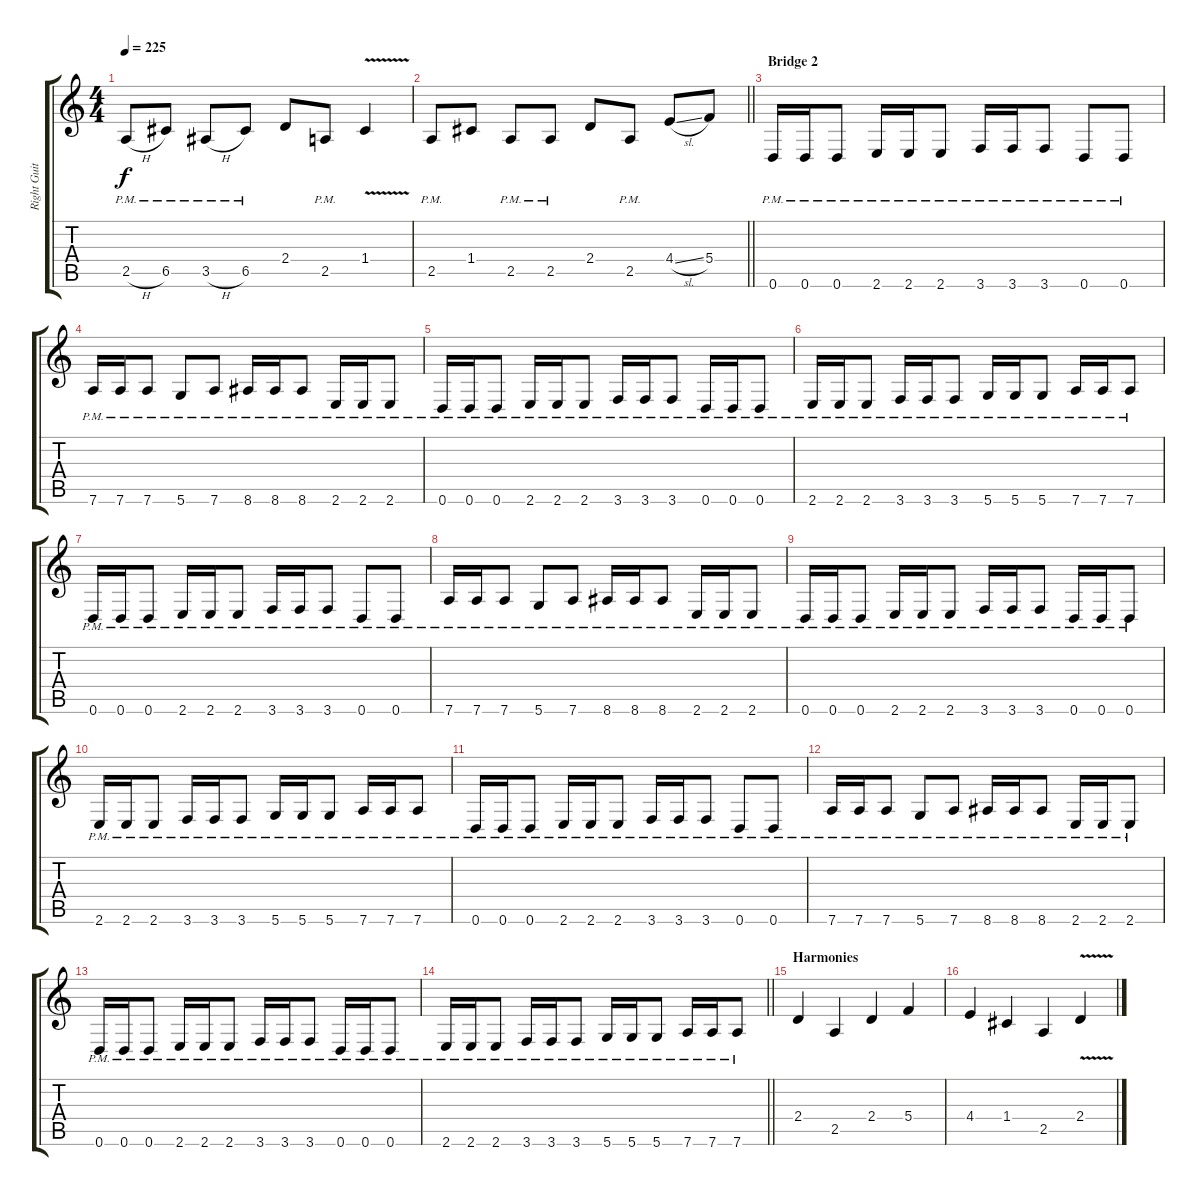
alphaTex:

\track ("Right Guitar" "Right Guit") {instrument distortionguitar}
\staff {score tabs}
\tuning (D4 A3 F3 C3 G2 D2) {hide}
\ts (4 4)
\tempo 225
\clef g2
\ks c
2.5{h pm}.8{dy f} 6.5{pm}.8 3.5{h pm}.8 6.5{pm}.8 2.4.8 2.5{pm}.8 1.4{v}.4 |
\barLineRight lightlight
2.5{pm}.8 1.4.8 2.5{pm}.8 2.5{pm}.8 2.4.8 2.5{pm}.8 4.4{sl}.8 5.4.8 |
\section ("" "Bridge 2")
0.6{pm}.16 0.6{pm}.16 0.6{pm}.8 2.6{pm}.16 2.6{pm}.16 2.6{pm}.8 3.6{pm}.16 3.6{pm}.16 3.6{pm}.8 0.6{pm}.8 0.6{pm}.8 |
7.6{pm}.16 7.6{pm}.16 7.6{pm}.8 5.6{pm}.8 7.6{pm}.8 8.6{pm}.16 8.6{pm}.16 8.6{pm}.8 2.6{pm}.16 2.6{pm}.16 2.6{pm}.8 |
0.6{pm}.16 0.6{pm}.16 0.6{pm}.8 2.6{pm}.16 2.6{pm}.16 2.6{pm}.8 3.6{pm}.16 3.6{pm}.16 3.6{pm}.8 0.6{pm}.16 0.6{pm}.16 0.6{pm}.8 |
2.6{pm}.16 2.6{pm}.16 2.6{pm}.8 3.6{pm}.16 3.6{pm}.16 3.6{pm}.8 5.6{pm}.16 5.6{pm}.16 5.6{pm}.8 7.6{pm}.16 7.6{pm}.16 7.6{pm}.8 |
0.6{pm}.16 0.6{pm}.16 0.6{pm}.8 2.6{pm}.16 2.6{pm}.16 2.6{pm}.8 3.6{pm}.16 3.6{pm}.16 3.6{pm}.8 0.6{pm}.8 0.6{pm}.8 |
7.6{pm}.16 7.6{pm}.16 7.6{pm}.8 5.6{pm}.8 7.6{pm}.8 8.6{pm}.16 8.6{pm}.16 8.6{pm}.8 2.6{pm}.16 2.6{pm}.16 2.6{pm}.8 |
0.6{pm}.16 0.6{pm}.16 0.6{pm}.8 2.6{pm}.16 2.6{pm}.16 2.6{pm}.8 3.6{pm}.16 3.6{pm}.16 3.6{pm}.8 0.6{pm}.16 0.6{pm}.16 0.6{pm}.8 |
2.6{pm}.16 2.6{pm}.16 2.6{pm}.8 3.6{pm}.16 3.6{pm}.16 3.6{pm}.8 5.6{pm}.16 5.6{pm}.16 5.6{pm}.8 7.6{pm}.16 7.6{pm}.16 7.6{pm}.8 |
0.6{pm}.16 0.6{pm}.16 0.6{pm}.8 2.6{pm}.16 2.6{pm}.16 2.6{pm}.8 3.6{pm}.16 3.6{pm}.16 3.6{pm}.8 0.6{pm}.8 0.6{pm}.8 |
7.6{pm}.16 7.6{pm}.16 7.6{pm}.8 5.6{pm}.8 7.6{pm}.8 8.6{pm}.16 8.6{pm}.16 8.6{pm}.8 2.6{pm}.16 2.6{pm}.16 2.6{pm}.8 |
0.6{pm}.16 0.6{pm}.16 0.6{pm}.8 2.6{pm}.16 2.6{pm}.16 2.6{pm}.8 3.6{pm}.16 3.6{pm}.16 3.6{pm}.8 0.6{pm}.16 0.6{pm}.16 0.6{pm}.8 |
\barLineRight lightlight
2.6{pm}.16 2.6{pm}.16 2.6{pm}.8 3.6{pm}.16 3.6{pm}.16 3.6{pm}.8 5.6{pm}.16 5.6{pm}.16 5.6{pm}.8 7.6{pm}.16 7.6{pm}.16 7.6{pm}.8 |
\section ("" "Harmonies")
2.4.4 2.5.4 2.4.4 5.4.4 |
4.4.4 1.4.4 2.5.4 2.4{v}.4
